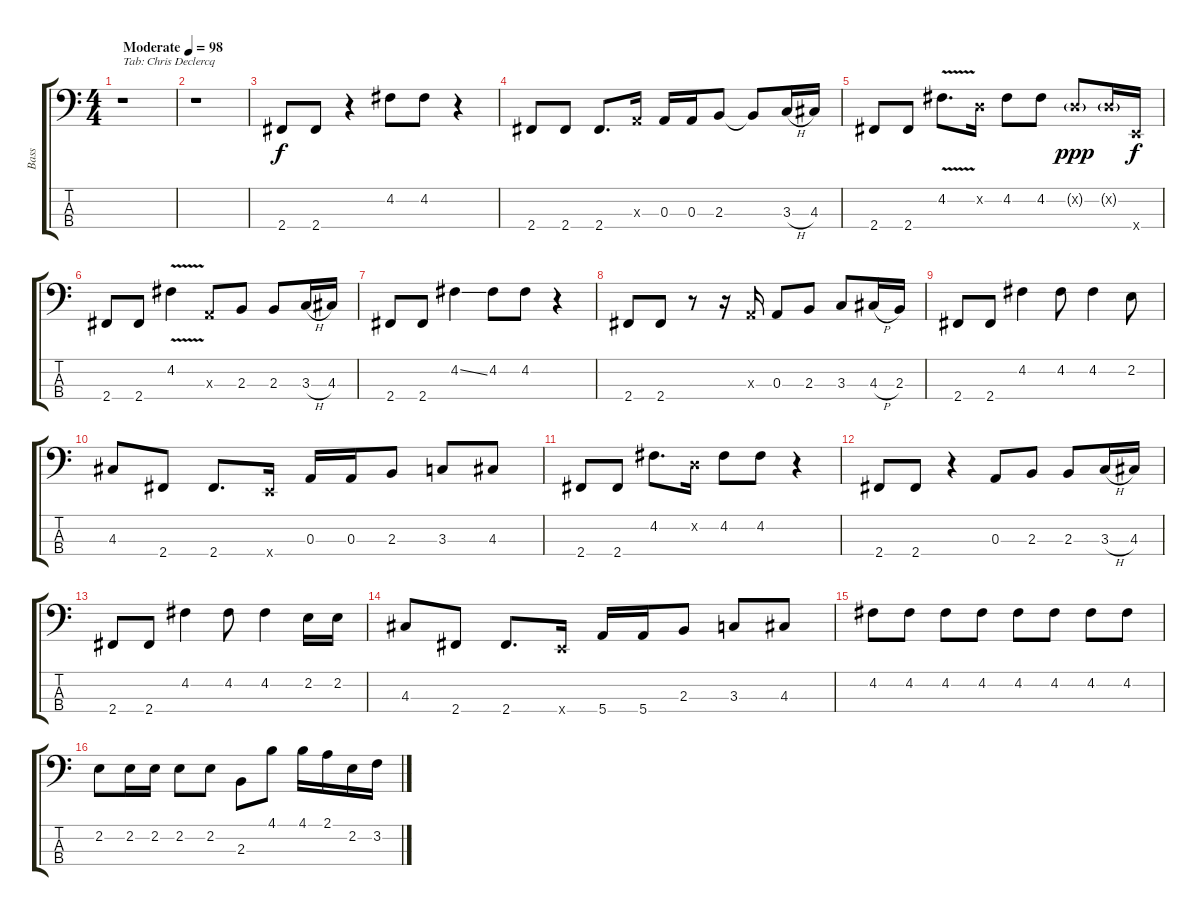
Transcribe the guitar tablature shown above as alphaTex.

\track ("Bass" "Bass") {instrument electricbassfinger}
\staff {score tabs}
\tuning (G2 D2 A1 E1) {hide}
\ts (4 4)
\tempo (98 "Moderate")
\clef f4
\ks c
r.1{txt "Tab: Chris Declercq" dy f instrument electricbassfinger} |
r.1 |
2.4.8 2.4.8 r.4 4.2.8 4.2.8 r.4 |
2.4.8 2.4.8 2.4.8{d} 0.3{x}.16 0.3.16 0.3.16 2.3.8 2.3{t}.8 3.3{h}.16 4.3.16 |
2.4.8 2.4.8 4.2{v}.8{d} 0.2{x}.16 4.2.8 4.2.8 0.2{g x}.8{dy ppp} 0.2{g x}.16 0.4{x}.16{dy f} |
2.4.8 2.4.8 4.2{v}.4 0.3{x}.8 2.3.8 2.3.8 3.3{h}.16 4.3.16 |
2.4.8 2.4.8 4.2{ss}.4 4.2.8 4.2.8 r.4 |
2.4.8 2.4.8 r.8 r.16 0.3{x}.16 0.3.8 2.3.8 3.3.8 4.3{h}.16 2.3.16 |
2.4.8 2.4.8 4.2.4 4.2.8 4.2.4 2.2.8 |
4.3.8 2.4.8 2.4.8{d} 0.4{x}.16 0.3.16 0.3.16 2.3.8 3.3.8 4.3.8 |
2.4.8 2.4.8 4.2.8{d} 0.2{x}.16 4.2.8 4.2.8 r.4 |
2.4.8 2.4.8 r.4 0.3.8 2.3.8 2.3.8 3.3{h}.16 4.3.16 |
2.4.8 2.4.8 4.2.4 4.2.8 4.2.4 2.2.16 2.2.16 |
4.3.8 2.4.8 2.4.8{d} 0.4{x}.16 5.4.16 5.4.16 2.3.8 3.3.8 4.3.8 |
4.2.8 4.2.8 4.2.8 4.2.8 4.2.8 4.2.8 4.2.8 4.2.8 |
2.2.8 2.2.16 2.2.16 2.2.8 2.2.8 2.3.8 4.1.8 4.1.16 2.1.16 2.2.16 3.2.16
